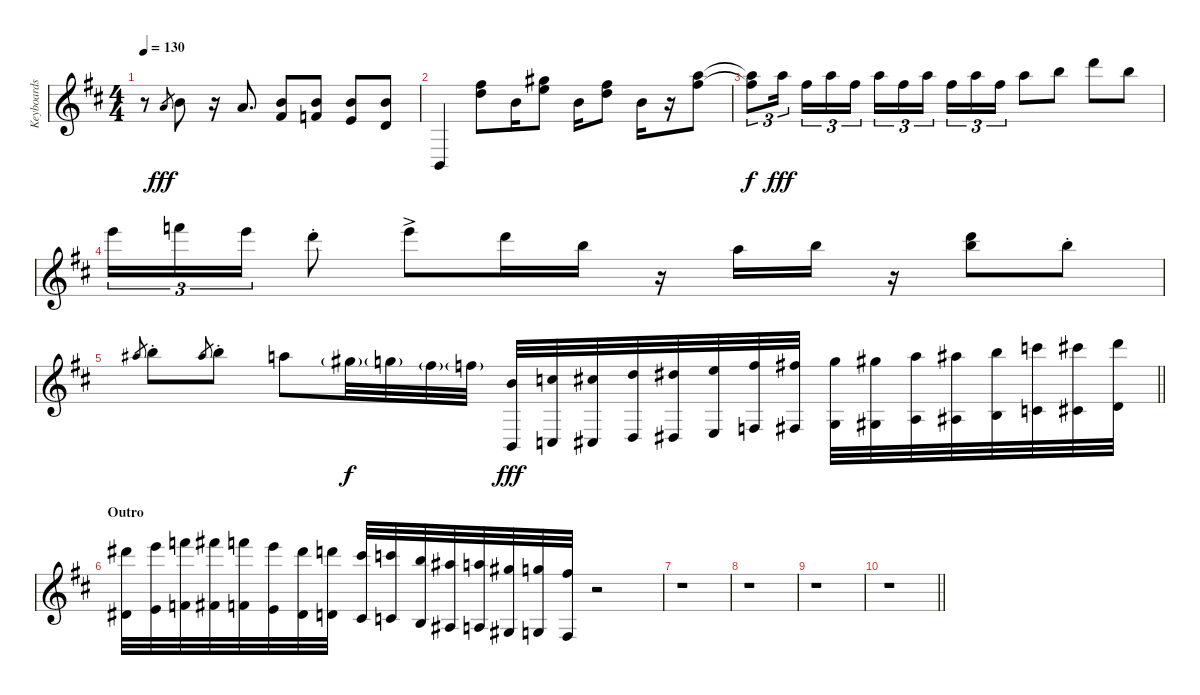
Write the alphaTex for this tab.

\track ("Keyboards (Don Airey)" "Keyboards ") {instrument rockorgan}
\staff {score}
\tuning (E4 B3 G3 D3 A2 E2) {hide}
\ts (4 4)
\tempo 130
\clef g2
\ks bminor
r.8{dy f} 10.2.8{gr dy fff} 12.2.8 r.16 10.2.8{d} (12.2 11.3).8 (12.2 10.3).8 (12.2 14.4).8 (12.2 12.4).8 |
7.6.4 (14.1 15.2).8 16.3.16 (16.1 17.2).8 16.3.16 (14.1 15.2).8 16.3.16 r.16 (17.1 19.2).8 |
(17.1{t} 19.2{t}).8{tu (3 2) dy f} 17.1.16{tu (3 2) dy fff beam splitsecondary} 19.2.16{tu (3 2)} 17.1.16{tu (3 2)} 19.2.16{tu (3 2)} 17.1.16{tu (3 2)} 19.2.16{tu (3 2)} 17.1.16{tu (3 2) beam splitsecondary} 19.2.16{tu (3 2)} 17.1.16{tu (3 2)} 19.2.16{tu (3 2)} 17.1.8 19.1.8 22.1.8 19.1.8 |
24.1.16{tu (3 2)} 25.1.16{tu (3 2)} 24.1.16{tu (3 2)} 22.1{st}.8 24.1{ac}.8 22.1.16 19.1.16 r.16 22.2.16 19.1.16 r.16 (22.1 24.2).8 19.1{st}.8 |
\barLineRight lightlight
23.2.8{gr} 24.2{st}.8 23.2.8{gr} 24.2{st}.8 22.2.8 21.2{g}.32{dy f} 20.2{g}.32 19.2{g}.32 18.2{g}.32 (7.1 7.6).32{dy fff} (8.1 8.6).32 (9.1 9.6).32 (10.1 10.6).32 (11.1 11.6).32 (12.1 12.6).32 (13.1 13.6).32 (14.1 14.6).32 (15.1 15.6).32 (16.1 16.6).32 (17.1 17.6).32 (18.1 18.6).32 (19.1 19.6).32 (20.1 20.6).32 (21.1 21.6).32 (22.1 22.6).32 |
\section ("" "Outro")
(23.1 23.6).32 (24.1 24.6).32 (25.1 25.6).32 (26.1 26.6).32 (25.1 25.6).32 (24.1 24.6).32 (23.1 23.6).32 (22.1 22.6).32 (21.1 21.6).32 (20.1 20.6).32 (19.1 19.6).32 (18.1 18.6).32 (17.1 17.6).32 (16.1 16.6).32 (15.1 15.6).32 (14.1 14.6).32 r.2 |
r.1 |
r.1 |
r.1 |
\barLineRight lightlight
r.1
